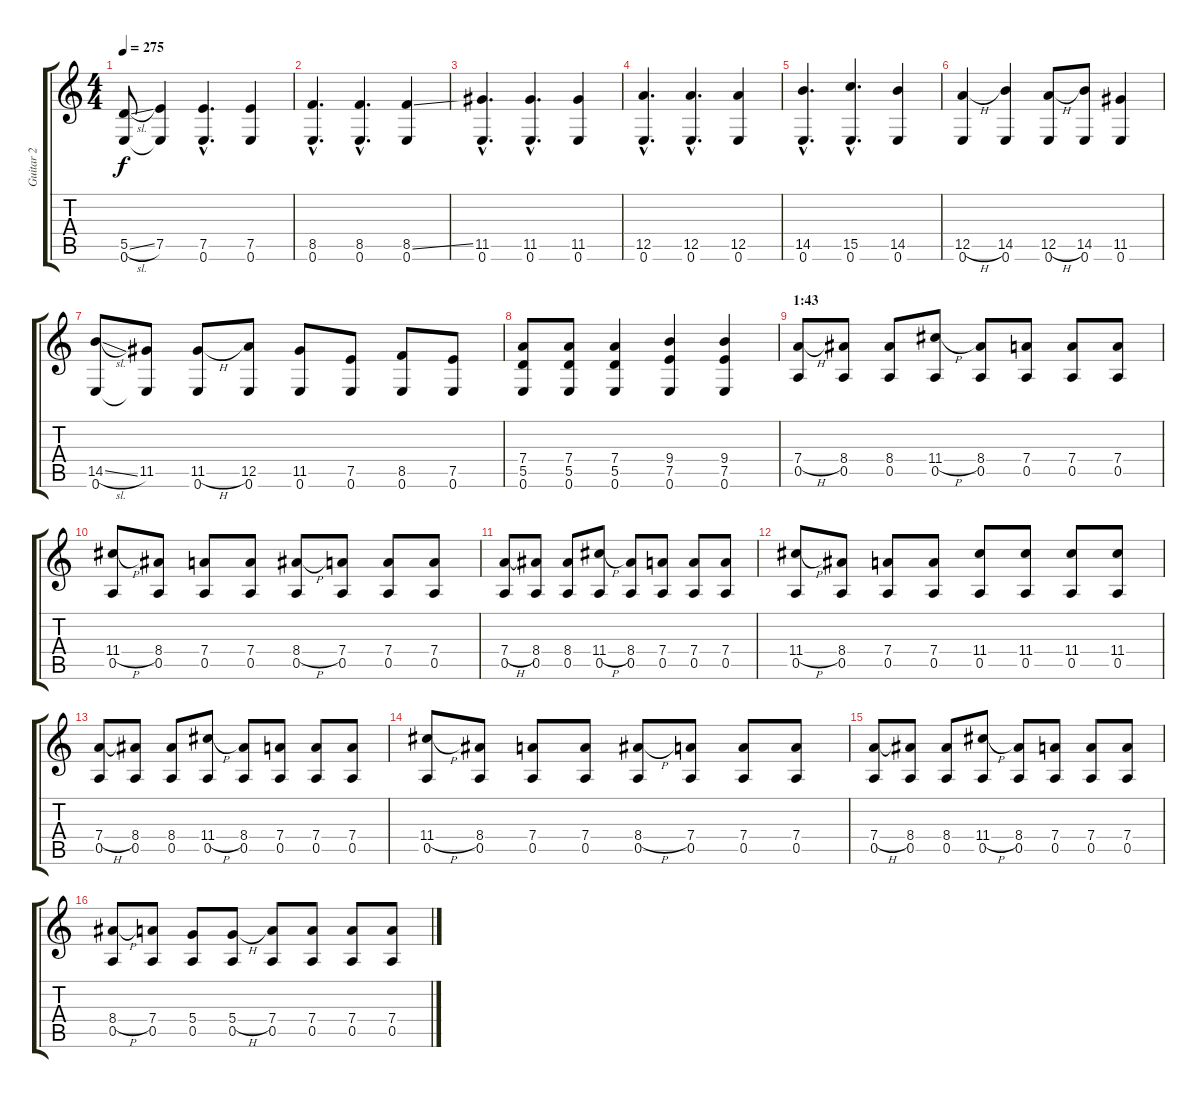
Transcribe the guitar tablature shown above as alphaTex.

\track ("Guitar 2" "Guitar 2") {instrument distortionguitar}
\staff {score tabs}
\tuning (E4 B3 G3 D3 A2 E2) {hide}
\ts (4 4)
\tempo 275
\clef g2
\ks c
(5.5{sl} 0.6).8{dy f} (7.5 0.6{t}).4 (7.5{hac} 0.6{hac}).4{d} (7.5 0.6).4 |
(8.5{hac} 0.6{hac}).4{d} (8.5{hac} 0.6{hac}).4{d} (8.5{ss} 0.6).4 |
(11.5{hac} 0.6{hac}).4{d} (11.5{hac} 0.6{hac}).4{d} (11.5 0.6).4 |
(12.5{hac} 0.6{hac}).4{d} (12.5{hac} 0.6{hac}).4{d} (12.5 0.6).4 |
(14.5{hac} 0.6{hac}).4{d} (15.5{hac} 0.6{hac}).4{d} (14.5 0.6).4 |
(12.5{h} 0.6).4 (14.5 0.6).4 (12.5{h} 0.6).8 (14.5 0.6).8 (11.5 0.6).4 |
(14.5{sl} 0.6).8 (11.5 0.6{t}).8 (11.5{h} 0.6).8 (12.5 0.6).8 (11.5 0.6).8 (7.5 0.6).8 (8.5 0.6).8 (7.5 0.6).8 |
(7.4 5.5 0.6).8 (7.4 5.5 0.6).8 (7.4 5.5 0.6).4 (9.4 7.5 0.6).4 (9.4 7.5 0.6).4 |
\section ("" "1:43")
(7.4{h} 0.5).8 (8.4 0.5).8 (8.4 0.5).8 (11.4{h} 0.5).8 (8.4 0.5).8 (7.4 0.5).8 (7.4 0.5).8 (7.4 0.5).8 |
(11.4{h} 0.5).8 (8.4 0.5).8 (7.4 0.5).8 (7.4 0.5).8 (8.4{h} 0.5).8 (7.4 0.5).8 (7.4 0.5).8 (7.4 0.5).8 |
(7.4{h} 0.5).8 (8.4 0.5).8 (8.4 0.5).8 (11.4{h} 0.5).8 (8.4 0.5).8 (7.4 0.5).8 (7.4 0.5).8 (7.4 0.5).8 |
(11.4{h} 0.5).8 (8.4 0.5).8 (7.4 0.5).8 (7.4 0.5).8 (11.4 0.5).8 (11.4 0.5).8 (11.4 0.5).8 (11.4 0.5).8 |
(7.4{h} 0.5).8 (8.4 0.5).8 (8.4 0.5).8 (11.4{h} 0.5).8 (8.4 0.5).8 (7.4 0.5).8 (7.4 0.5).8 (7.4 0.5).8 |
(11.4{h} 0.5).8 (8.4 0.5).8 (7.4 0.5).8 (7.4 0.5).8 (8.4{h} 0.5).8 (7.4 0.5).8 (7.4 0.5).8 (7.4 0.5).8 |
(7.4{h} 0.5).8 (8.4 0.5).8 (8.4 0.5).8 (11.4{h} 0.5).8 (8.4 0.5).8 (7.4 0.5).8 (7.4 0.5).8 (7.4 0.5).8 |
(8.4{h} 0.5).8 (7.4 0.5).8 (5.4 0.5).8 (5.4{h} 0.5).8 (7.4 0.5).8 (7.4 0.5).8 (7.4 0.5).8 (7.4 0.5).8
